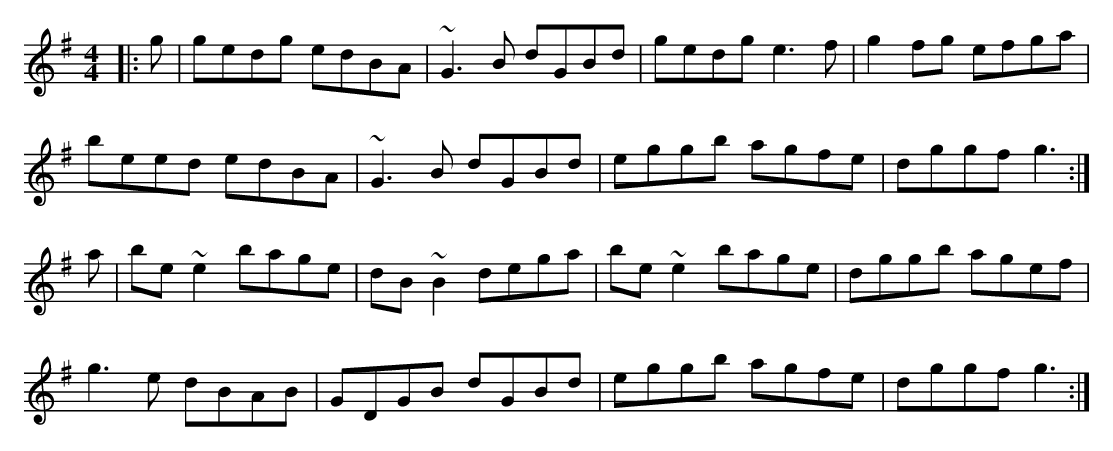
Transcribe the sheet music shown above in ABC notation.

X:1
M:4/4
K:G
|:g|gedg edBA|~G3B dGBd|gedg e3f|g2fg efga|
beed edBA|~G3B dGBd|eggb agfe|dggf g3:|
a|be~e2 bage|dB~B2 dega|be~e2 bage|dggb agef|
g3e dBAB|GDGB dGBd|eggb agfe|dggf g3:|
